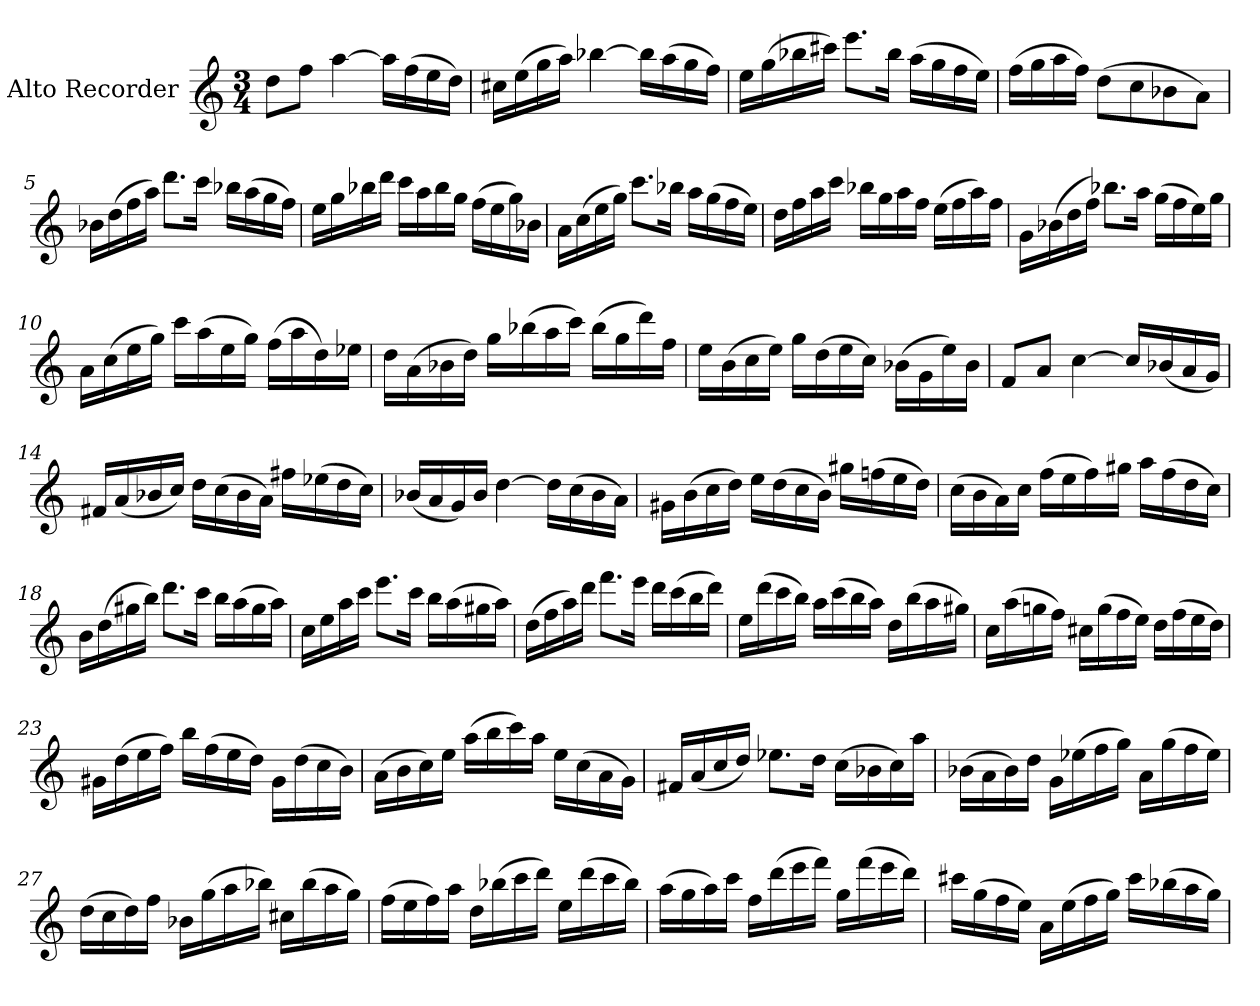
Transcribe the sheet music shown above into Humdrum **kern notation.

**kern
*part1
*staff1
*I"Alto Recorder
*I'A. Rec.
*clefG2
*k[]
*M3/4
=1
8dd\L
8ff\J
[4aa\
16aa\LL]
(16ff\
16ee\
16dd\JJ)
=2
16cc#X\LL
(16ee\
16gg\
16aa\JJ)
[4bb-X\
16bb-\LL]
(16aa\
16gg\
16ff\JJ)
=3
16ee\LL
(16gg\
16bb-X\
16ccc#X\JJ)
8.eee\L
16bb-\Jk
(16aa\LL
16gg\
16ff\
16ee\JJ)
=4
(16ff\LL
16gg\
16aa\
16ff\JJ)
(8dd\L
8cc\
8b-X\
8a\J)
!!LO:LB:g=z
=5
16b-X\LL
(16dd\
16ff\
16aa\JJ)
8.ddd\L
16ccc\Jk
16bb-X\LL
(16aa\
16gg\
16ff\JJ)
=6
16ee\LL
16gg\
16bb-X\
16ddd\JJ
16ccc\LL
16aa\
16bb-\
16gg\JJ
(16ff\LL
16ee\
16gg\)
16b-X\JJ
=7
16a\LL
(16cc\
16ee\
16gg\JJ)
8.ccc\L
16bb-X\Jk
16aa\LL
(16gg\
16ff\
16ee\JJ)
!!LO:LB:g=z
=8
16dd\LL
16ff\
16aa\
16ccc\JJ
16bb-X\LL
16gg\
16aa\
16ff\JJ
(16ee\LL
16ff\
16aa\)
16ff\JJ
=9
16g\LL
(16b-X\
16dd\
16ff\JJ)
8.bb-X\L
16aa\Jk
(16gg\LL
16ff\
16ee\)
16gg\JJ
=10
16a\LL
(16cc\
16ee\
16gg\JJ)
16ccc\LL
(16aa\
16ee\
16gg\JJ)
(16ff\LL
16aa\
16dd\)
16ee-X\JJ
!!LO:LB:g=z
=11
16dd\LL
(16a\
16b-X\
16dd\JJ)
16gg\LL
(16bb-X\
16aa\
16ccc\JJ)
(16bb-\LL
16gg\
16ddd\)
16ff\JJ
=12
16ee\LL
(16b\
16cc\
16ee\JJ)
16gg\LL
(16dd\
16ee\
16cc\JJ)
(16b-X\LL
16g\
16ee\)
16b-\JJ
=13
8f/L
8a/J
[4cc\
16cc/LL]
(16b-X/
16a/
16g/JJ)
!!LO:LB:g=z
=14
16f#X/LL
(16a/
16b-X/
16cc/JJ)
16dd\LL
(16cc\
16b-\
16a\JJ)
16ff#X\LL
(16ee-X\
16dd\
16cc\JJ)
=15
(16b-X/LL
16a/
16g/)
16b-/JJ
[4dd\
16dd\LL]
(16cc\
16b-\
16a\JJ)
=16
16g#X\LL
(16b\
16cc\
16dd\JJ)
16ee\LL
(16dd\
16cc\
16b\JJ)
16gg#X\LL
(16ffn\
16ee\
16dd\JJ)
!!LO:LB:g=z
=17
(16cc\LL
16b\
16a\)
16cc\JJ
(16ff\LL
16ee\
16ff\)
16gg#X\JJ
16aa\LL
(16ff\
16dd\
16cc\JJ)
=18
16b\LL
(16dd\
16gg#X\
16bb\JJ)
8.ddd\L
16ccc\Jk
16bb\LL
(16aa\
16gg#\
16aa\JJ)
=19
16cc\LL
16ee\
16aa\
16ccc\JJ
8.eee\L
16ccc\Jk
16bb\LL
(16aa\
16gg#X\
16aa\JJ)
!!LO:LB:g=z
=20
(16dd\LL
16ff\
16aa\)
16ddd\JJ
8.fff\L
16eee\Jk
16ddd\LL
(16ccc\
16bb\
16ddd\JJ)
=21
16ee\LL
(16ddd\
16ccc\
16bb\JJ)
16aa\LL
(16ccc\
16bb\
16aa\JJ)
16dd\LL
(16bb\
16aa\
16gg#X\JJ)
=22
16cc\LL
(16aa\
16ggn\
16ff\JJ)
16cc#X\LL
(16gg\
16ff\
16ee\JJ)
16dd\LL
(16ff\
16ee\
16dd\JJ)
!!LO:LB:g=z
=23
16g#X\LL
(16dd\
16ee\
16ff\JJ)
16bb\LL
(16ff\
16ee\
16dd\JJ)
16g#\LL
(16dd\
16cc\
16b\JJ)
=24
(16a\LL
16b\
16cc\)
16ee\JJ
(16aa\LL
16bb\
16ccc\)
16aa\JJ
16ee\LL
(16cc\
16a\
16g\JJ)
=25
16f#X/LL
(16a/
16cc/
16dd/JJ)
8.ee-X\L
16dd\Jk
(16cc\LL
16b-X\
16cc\)
16aa\JJ
!!LO:LB:g=z
=26
(16b-X\LL
16a\
16b-\)
16dd\JJ
16g\LL
(16ee-X\
16ff\
16gg\JJ)
16a\LL
(16gg\
16ff\
16ee-\JJ)
=27
(16dd\LL
16cc\
16dd\)
16ff\JJ
16b-X\LL
(16gg\
16aa\
16bb-X\JJ)
16cc#X\LL
(16bb-\
16aa\
16gg\JJ)
=28
(16ff\LL
16ee\
16ff\)
16aa\JJ
16dd\LL
(16bb-X\
16ccc\
16ddd\JJ)
16ee\LL
(16ddd\
16ccc\
16bb-\JJ)
!!LO:PB:g=z
=29
(16aa\LL
16gg\
16aa\)
16ccc\JJ
16ff\LL
(16ddd\
16eee\
16fff\JJ)
16gg\LL
(16fff\
16eee\
16ddd\JJ)
=30
16ccc#X\LL
(16gg\
16ff\
16ee\JJ)
16a\LL
(16ee\
16ff\
16gg\JJ)
16ccc#\LL
(16bb-X\
16aa\
16gg\JJ)
=
*-
